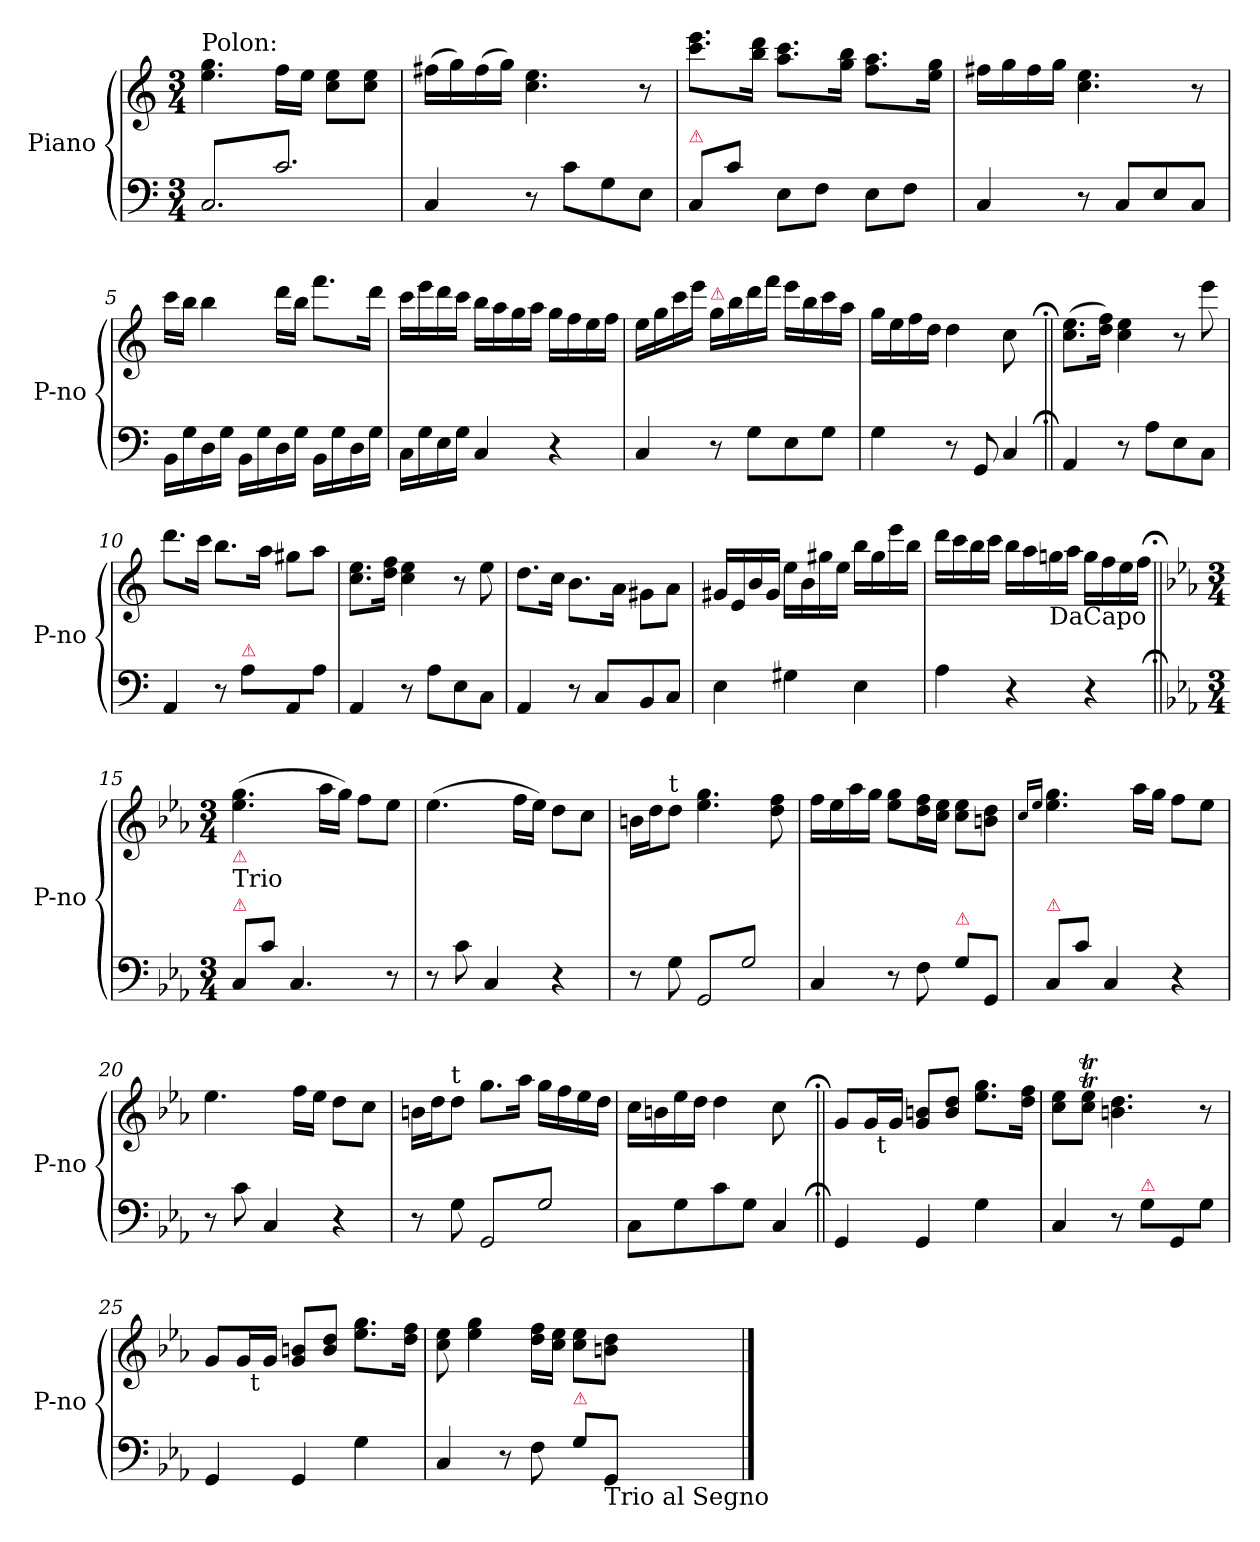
**kern	**kern
*part1	*part1
*staff2	*staff1
*I"Piano	*
*I'P-no	*
*clefF4	*clefG2
*k[]	*k[]
*M3/4	*M3/4
=1	=1
!	!LO:TX:a:t=Polon&colon;
!LO:TX:a:color=crimson:t=⚠	!
*tremolo	*
8C/L	4.ee\ 4.gg\
8c/	.
8C/	.
8c/	16ff\LL
.	16ee\JJ
8C/	8cc\ 8ee\L
8c/J	8cc\ 8ee\J
*Xtremolo	*
=2	=2
4C/	(>16ff#X\LL
.	16gg\)
.	(>16ff#\
.	16gg\JJ)
8r	4.cc\ 4.ee\
8c\L	.
8G\	.
8E\J	8r
=3	=3
!LO:TX:a:color=crimson:t=⚠	!
8C/L	8.ccc\ 8.eee\L
8c\J	.
.	16bb\ 16ddd\Jk
8E\L	8.aa\ 8.ccc\L
8F\J	.
.	16gg\ 16bb\Jk
8E\L	8.ff\ 8.aa\L
8F\J	.
.	16ee\ 16gg\Jk
=4	=4
4C/	16ff#X\LL
.	16gg\
.	16ff#\
.	16gg\JJ
8r	4.cc\ 4.ee\
8C/L	.
8E/	.
8C/J	8r
=5	=5
16BB\LL	16ccc\LL
16G\	16bb\JJ
16D\	4bb\
16G\JJ	.
16BB\LL	.
16G\	.
16D\	16ddd\LL
16G\JJ	16bb\JJ
16BB\LL	8.fff\L
16G\	.
16D\	.
16G\JJ	16ddd\Jk
=6	=6
16C\LL	16ccc\LL
16G\	16eee\
16E\	16ddd\
16G\JJ	16ccc\JJ
4C/	16bb\LL
.	16aa\
.	16gg\
.	16aa\JJ
4r	16gg\LL
.	16ff\
.	16ee\
.	16ff\JJ
=7	=7
4C/	16ee\LL
.	16gg\
.	16ccc\
.	16eee\JJ
!	!LO:TX:a:color=crimson:t=⚠
8r	16gg\LL
.	16bb\
8G\L	16ddd\
.	16fff\JJ
8E\	16eee\LL
.	16bb\
8G\J	16ccc\
.	16aa\JJ
!!LO:LB:g=z
=8	=8
4G\	16gg\LL
.	16ee\
.	16ff\
.	16dd\JJ
8r	4dd\
8GG/	.
!	!LO:N:vis=8
4C/	4cc\
=9||;	=9||;
4AA/	(>8.cc\ 8.ee\L
.	16dd\ 16ff\Jk)
8r	4cc\ 4ee\
8A\L	.
8E\	8r
8C\J	8eee\
=10	=10
4AA/	8.ddd\L
.	16ccc\Jk
8r	8.bb\L
!LO:TX:a:color=crimson:t=⚠	!
8A\L	.
.	16aa\Jk
8AA/	8gg#X\L
8A\J	8aa\J
=11	=11
4AA/	8.cc\ 8.ee\L
.	16dd\ 16ff\Jk
8r	4cc\ 4ee\
8A\L	.
8E\	8r
8C\J	8ee\
=12	=12
4AA/	8.dd\L
.	16cc\Jk
8r	8.b\L
8C/L	.
.	16a\Jk
8BB/	8g#X\L
8C/J	8a\J
=13	=13
4E\	16g#X/LL
.	16e/
.	16b/
.	16g#/JJ
4G#X\	16ee\LL
.	16b\
.	16gg#X\
.	16ee\JJ
4E\	16bb\LL
.	16gg#\
.	16eee\
.	16bb\JJ
=14	=14
4A\	16ddd\LL
.	16ccc\
.	16bb\
.	16ccc\JJ
4r	16bb\LL
.	16aa\
!	!LO:TX:b:t=DaCapo
.	16ggn\
.	16aa\JJ
4r	16gg\LL
.	16ff\
.	16ee\
.	16ff\JJ
=15||;	=15||;
*k[b-e-a-]	*k[b-e-a-]
*M3/4	*M3/4
!	!LO:TX:b:color=crimson:t=⚠
!	!LO:TX:b:t=Trio
!LO:TX:a:color=crimson:t=⚠	!
8C/L	(>4.ee-\ 4.gg\
8c\J	.
4.C/	.
.	16aa-\LL
.	16gg\JJ)
.	8ff\L
8r	8ee-\J
=16	=16
8r	(>4.ee-\
8c\	.
4C/	.
.	16ff\LL
.	16ee-\JJ)
4r	8dd\L
.	8cc\J
=17	=17
8r	16bn\LL
.	16dd\J
!	!LO:TX:a:t=t
8G\	8dd\J
!LO:TX:a:color=crimson:t=⚠	!
*tremolo	*
8GG/L	4.ee-\ 4.gg\
8G/	.
8GG/	.
8G/J	8dd\ 8ff\
*Xtremolo	*
=18	=18
4C/	16ff\LL
.	16ee-\
.	16aa-\
.	16gg\JJ
8r	8ee-\ 8gg\L
8F\	16dd\ 16ff\L
.	16cc\ 16ee-\JJ
!LO:TX:a:color=crimson:t=⚠	!
8G\L	8cc\ 8ee-\L
8GG/J	8bn\ 8dd\J
=19	=19
.	16qqcc/LL
.	16qqee-/JJ
!LO:TX:a:color=crimson:t=⚠	!
8C/L	4.ee-\ 4.gg\
8c\J	.
4C/	.
.	16aa-\LL
.	16gg\JJ
4r	8ff\L
.	8ee-\J
=20	=20
8r	4.ee-\
8c\	.
4C/	.
.	16ff\LL
.	16ee-\JJ
4r	8dd\L
.	8cc\J
=21	=21
8r	16bn\LL
.	16dd\J
!	!LO:TX:a:t=t
8G\	8dd\J
!LO:TX:a:color=crimson:t=⚠	!
*tremolo	*
8GG/L	8.gg\L
8G/	.
.	16aa-\Jk
8GG/	16gg\LL
.	16ff\
8G/J	16ee-\
*Xtremolo	*
.	16dd\JJ
=22	=22
8C\L	16cc\LL
.	16bn\
8G\	16ee-\
.	16dd\JJ
8c\	4dd\
8G\J	.
!	!LO:N:vis=8
4C/	4cc\
=23||;	=23||;
*	*^
4GG/	8g/L	8ryy
.	16g/L	32ryy
!	!	!LO:TX:b:t=t
.	.	2ryy
.	16g/JJ	.
4GG/	8g/ 8bn/L	.
.	8b/ 8dd/J	.
4G\	8.ee-\ 8.gg\L	.
.	.	16.ryy
.	16dd\ 16ff\Jk	.
*	*v	*v
=24	=24
4C/	8cc\ 8ee-\L
.	8ccT\ 8ee-T\J
8r	4.bn\ 4.dd\
!LO:TX:a:color=crimson:t=⚠	!
8G\L	.
8GG/	.
8G\J	8r
=25	=25
*	*^
4GG/	8g/L	8ryy
.	16g/L	32ryy
!	!	!LO:TX:b:t=t
.	.	2ryy
.	16g/JJ	.
4GG/	8g/ 8bn/L	.
.	8b/ 8dd/J	.
4G\	8.ee-\ 8.gg\L	.
.	.	16.ryy
.	16dd\ 16ff\Jk	.
*	*v	*v
=26	=26
4C/	8cc\ 8ee-\
.	4ee-\ 4gg\
8r	.
8F\	16dd\ 16ff\LL
.	16cc\ 16ee-\JJ
!LO:TX:a:color=crimson:t=⚠	!
8G\L	8cc\ 8ee-\L
!LO:TX:b:t=Trio al Segno	!
8GG/J	8bn\ 8dd\J
==	==
*-	*-
